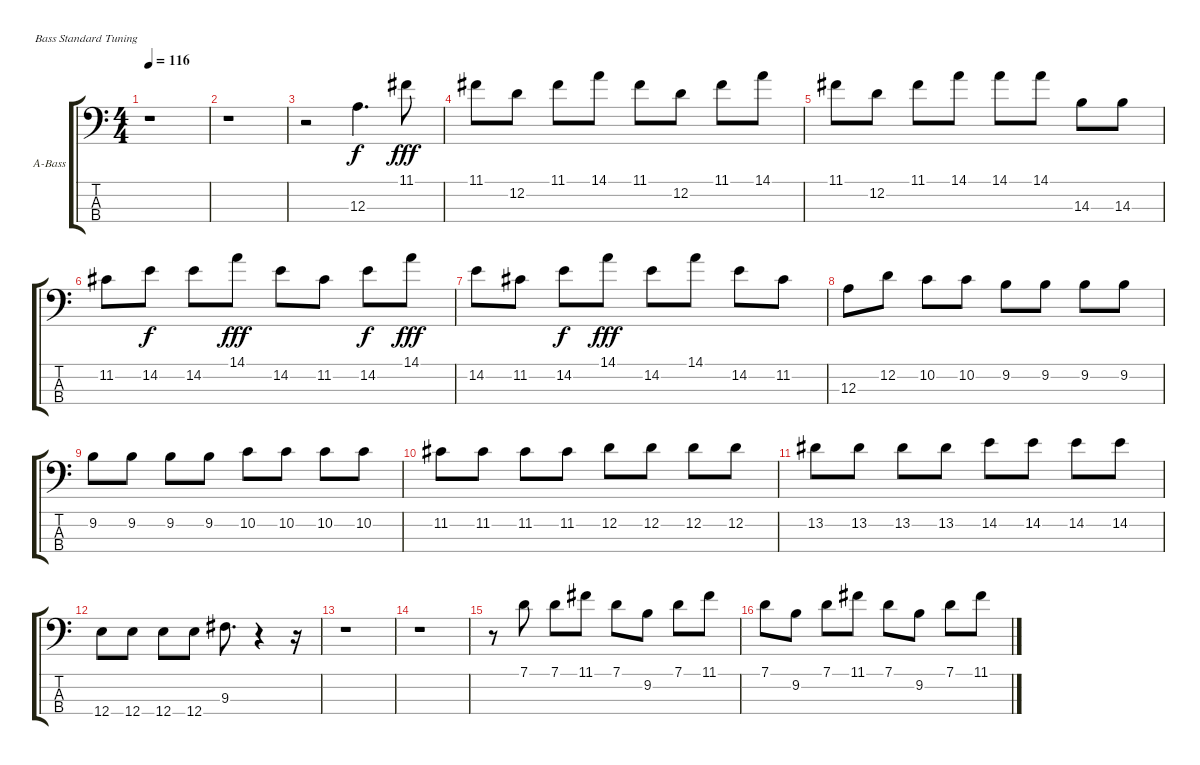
\bracketExtendMode groupsimilarinstruments
\firstSystemTrackNameOrientation horizontal
\otherSystemsTrackNameOrientation horizontal
\track ("Acustic Bass" "A-Bass") {instrument acousticbass}
\staff {score tabs}
\tuning (G2 D2 A1 E1)
\ts (4 4)
\tempo 116
\clef f4
\ks c
r.1{dy fff} |
r.1 |
r.2 12.3.4{d dy f} 11.1.8{dy fff} |
11.1.8 12.2.8 11.1.8 14.1.8 11.1.8 12.2.8 11.1.8 14.1.8 |
11.1.8 12.2.8 11.1.8 14.1.8 14.1.8 14.1.8 14.3.8 14.3.8 |
11.2.8 14.2.8{dy f} 14.2.8 14.1.8{dy fff} 14.2.8 11.2.8 14.2.8{dy f} 14.1.8{dy fff} |
14.2.8 11.2.8 14.2.8{dy f} 14.1.8{dy fff} 14.2.8 14.1.8 14.2.8 11.2.8 |
12.3.8 12.2.8 10.2.8 10.2.8 9.2.8 9.2.8 9.2.8 9.2.8 |
9.2.8 9.2.8 9.2.8 9.2.8 10.2.8 10.2.8 10.2.8 10.2.8 |
11.2.8 11.2.8 11.2.8 11.2.8 12.2.8 12.2.8 12.2.8 12.2.8 |
13.2.8 13.2.8 13.2.8 13.2.8 14.2.8 14.2.8 14.2.8 14.2.8 |
12.4.8 12.4.8 12.4.8 12.4.8 9.3.8{d} r.4 r.16 |
r.1 |
r.1 |
r.8 7.1.8 7.1.8 11.1.8 7.1.8 9.2.8 7.1.8 11.1.8 |
7.1.8 9.2.8 7.1.8 11.1.8 7.1.8 9.2.8 7.1.8 11.1.8
